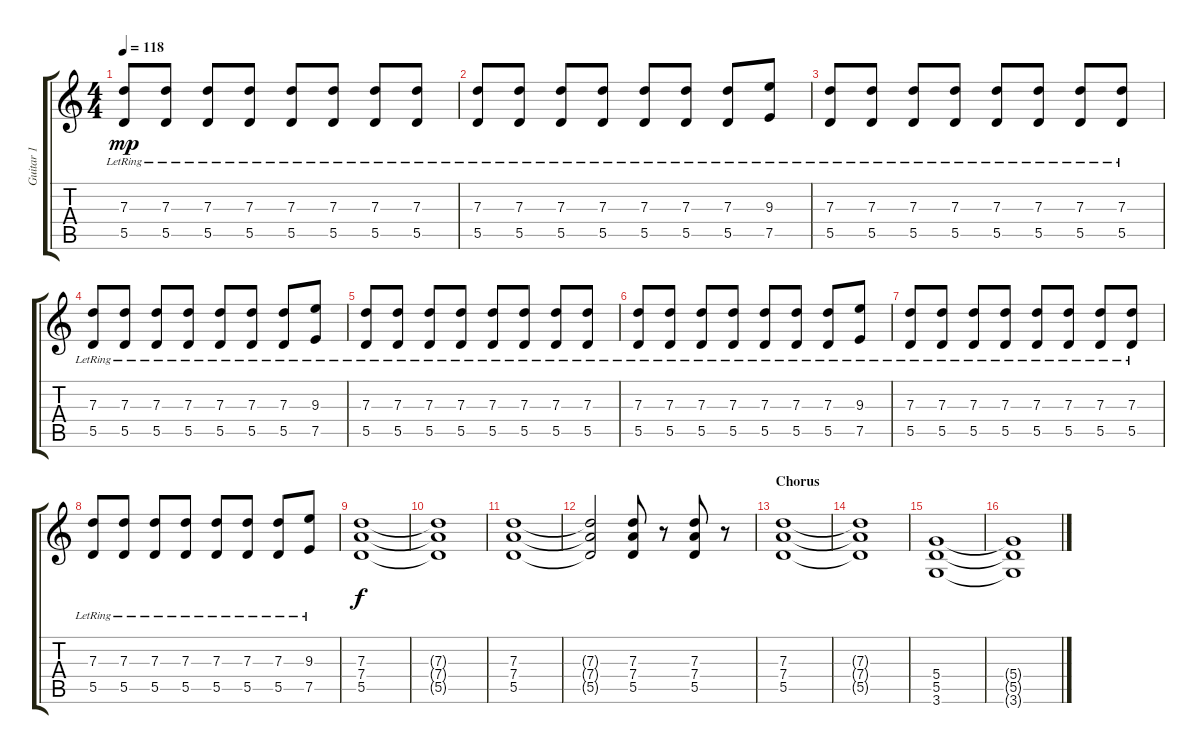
\track ("Guitar 1" "Guitar 1") {instrument overdrivenguitar}
\staff {score tabs}
\tuning (E4 B3 G3 D3 A2 E2) {hide}
\ts (4 4)
\tempo 118
\clef g2
\ks c
(7.3{lr} 5.5{lr}).8{dy mp} (7.3{lr} 5.5{lr}).8 (7.3{lr} 5.5{lr}).8 (7.3{lr} 5.5{lr}).8 (7.3{lr} 5.5{lr}).8 (7.3{lr} 5.5{lr}).8 (7.3{lr} 5.5{lr}).8 (7.3{lr} 5.5{lr}).8 |
(7.3{lr} 5.5{lr}).8 (7.3{lr} 5.5{lr}).8 (7.3{lr} 5.5{lr}).8 (7.3{lr} 5.5{lr}).8 (7.3{lr} 5.5{lr}).8 (7.3{lr} 5.5{lr}).8 (7.3{lr} 5.5{lr}).8 (9.3{lr} 7.5{lr}).8 |
(7.3{lr} 5.5{lr}).8 (7.3{lr} 5.5{lr}).8 (7.3{lr} 5.5{lr}).8 (7.3{lr} 5.5{lr}).8 (7.3{lr} 5.5{lr}).8 (7.3{lr} 5.5{lr}).8 (7.3{lr} 5.5{lr}).8 (7.3{lr} 5.5{lr}).8 |
(7.3{lr} 5.5{lr}).8 (7.3{lr} 5.5{lr}).8 (7.3{lr} 5.5{lr}).8 (7.3{lr} 5.5{lr}).8 (7.3{lr} 5.5{lr}).8 (7.3{lr} 5.5{lr}).8 (7.3{lr} 5.5{lr}).8 (9.3{lr} 7.5{lr}).8 |
(7.3{lr} 5.5{lr}).8 (7.3{lr} 5.5{lr}).8 (7.3{lr} 5.5{lr}).8 (7.3{lr} 5.5{lr}).8 (7.3{lr} 5.5{lr}).8 (7.3{lr} 5.5{lr}).8 (7.3{lr} 5.5{lr}).8 (7.3{lr} 5.5{lr}).8 |
(7.3{lr} 5.5{lr}).8 (7.3{lr} 5.5{lr}).8 (7.3{lr} 5.5{lr}).8 (7.3{lr} 5.5{lr}).8 (7.3{lr} 5.5{lr}).8 (7.3{lr} 5.5{lr}).8 (7.3{lr} 5.5{lr}).8 (9.3{lr} 7.5{lr}).8 |
(7.3{lr} 5.5{lr}).8 (7.3{lr} 5.5{lr}).8 (7.3{lr} 5.5{lr}).8 (7.3{lr} 5.5{lr}).8 (7.3{lr} 5.5{lr}).8 (7.3{lr} 5.5{lr}).8 (7.3{lr} 5.5{lr}).8 (7.3{lr} 5.5{lr}).8 |
(7.3{lr} 5.5{lr}).8 (7.3{lr} 5.5{lr}).8 (7.3{lr} 5.5{lr}).8 (7.3{lr} 5.5{lr}).8 (7.3{lr} 5.5{lr}).8 (7.3{lr} 5.5{lr}).8 (7.3{lr} 5.5{lr}).8 (9.3{lr} 7.5{lr}).8 |
(7.3 7.4 5.5).1{dy f} |
(7.3{t} 7.4{t} 5.5{t}).1 |
(7.3 7.4 5.5).1 |
(7.3{t} 7.4{t} 5.5{t}).2 (7.3 7.4 5.5).8 r.8 (7.3 7.4 5.5).8 r.8 |
\section ("" "Chorus")
(7.3 7.4 5.5).1 |
(7.3{t} 7.4{t} 5.5{t}).1 |
(5.4 5.5 3.6).1 |
(5.4{t} 5.5{t} 3.6{t}).1
